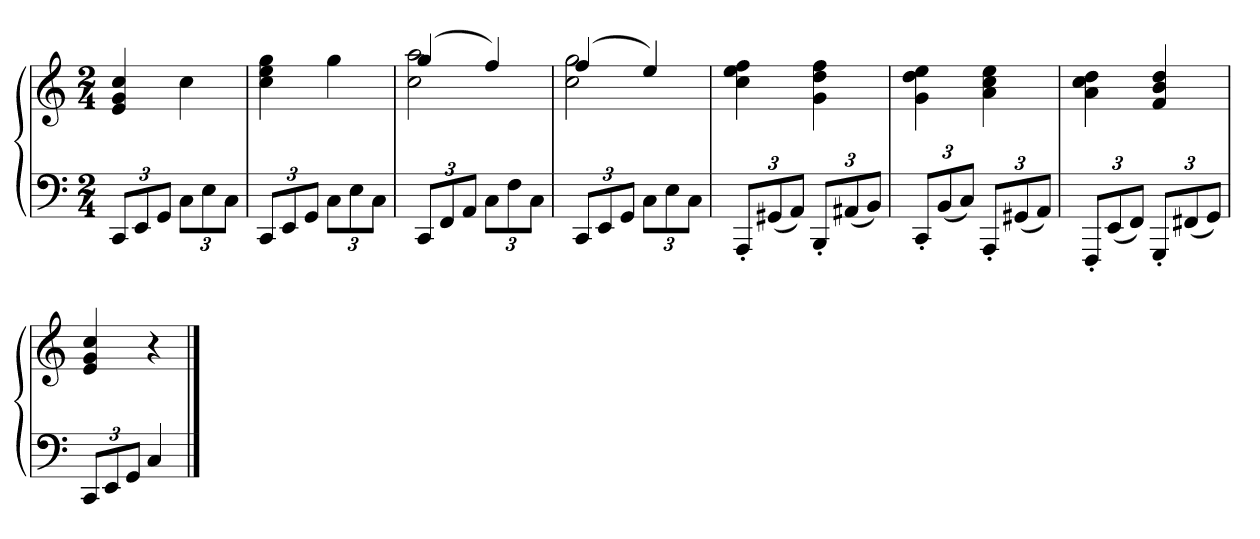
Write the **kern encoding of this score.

**kern	**kern
*part1	*part1
*staff2	*staff1
*M2/4	*M2/4
=	=
12CCL	4e 4g 4cc
12EE	.
12GGJ	.
12CL	4cc
12E	.
12CJ	.
=	=
12CCL	4cc 4ee 4gg
12EE	.
12GGJ	.
12CL	4gg
12E	.
12CJ	.
=	=
*	*^
12CCL	(4gg	2cc 2aa
12FF	.	.
12AAJ	.	.
12CL	4ff)	.
12F	.	.
12CJ	.	.
=	=	=
12CCL	(4ff	2cc 2gg
12EE	.	.
12GGJ	.	.
12CL	4ee)	.
12E	.	.
12CJ	.	.
*	*v	*v
=	=
12AAA'L	4cc 4ee 4ff
(12GG#X	.
12AAJ)	.
12BBB'L	4g 4dd 4ff
(12AA#X	.
12BBJ)	.
=	=
12CC'L	4g 4dd 4ee
(12BB	.
12CJ)	.
12AAA'L	4a 4cc 4ee
(12GG#X	.
12AAJ)	.
=	=
12FFF'L	4a 4cc 4dd
(12EE	.
12FFJ)	.
12GGG'L	4f 4b 4dd
(12FF#X	.
12GGJ)	.
=	=
12CCL	4e 4g 4cc
12EE	.
12GGJ	.
4C	4r
==	==
*-	*-
